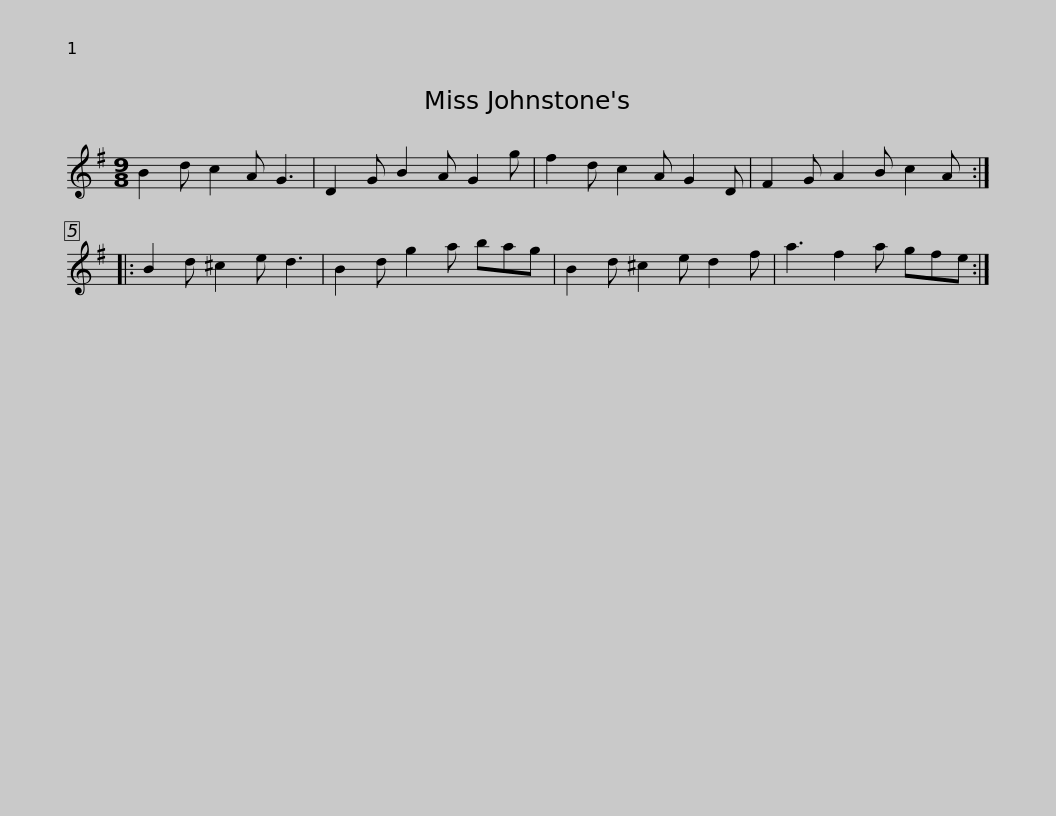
X:1
L:1/8
M:9/8
I:linebreak $
K:G
V:1 treble
V:1
 B2 d c2 A G3 | D2 G B2 A G2 g | f2 d c2 A G2 D | F2 G A2 B c2 A :: B2 d ^c2 e d3 | %5
 B2 d g2 a bag |$ B2 d ^c2 e d2 f | a3 f2 a gfe :| %8
